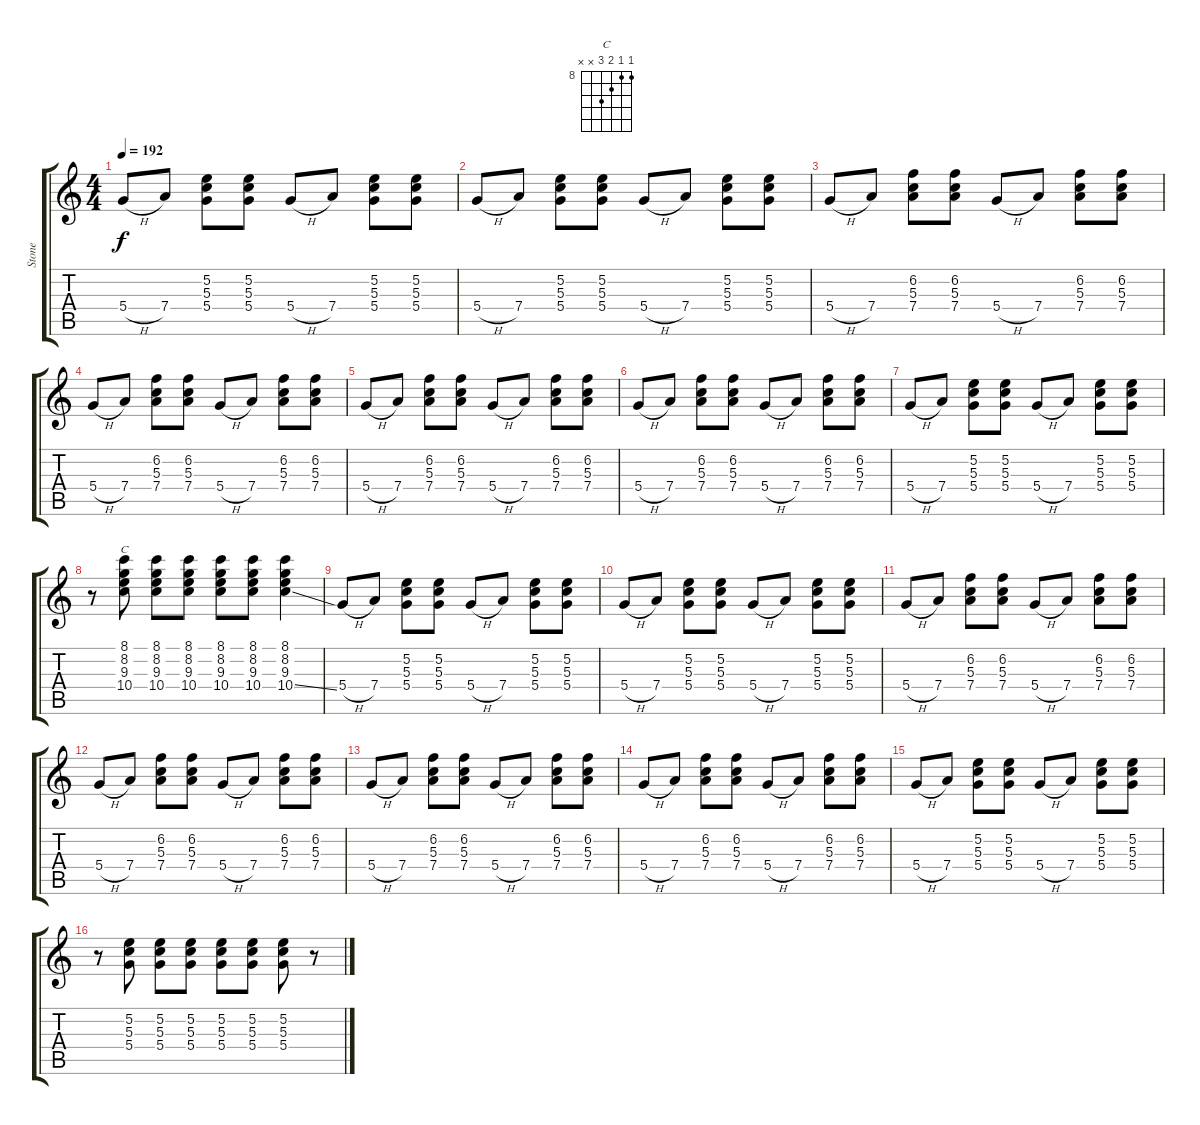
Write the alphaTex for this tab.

\track ("Stone" "Stone") {instrument overdrivenguitar}
\staff {score tabs}
\tuning (E4 B3 G3 D3 A2 E2) {hide}
\chord ("C" 8 8 9 10 x x) {firstfret 8}
\ts (4 4)
\tempo 192
\clef g2
\ks c
5.4{h}.8{dy f} 7.4.8 (5.2 5.3 5.4).8 (5.2 5.3 5.4).8 5.4{h}.8 7.4.8 (5.2 5.3 5.4).8 (5.2 5.3 5.4).8 |
5.4{h}.8 7.4.8 (5.2 5.3 5.4).8 (5.2 5.3 5.4).8 5.4{h}.8 7.4.8 (5.2 5.3 5.4).8 (5.2 5.3 5.4).8 |
5.4{h}.8 7.4.8 (6.2 5.3 7.4).8 (6.2 5.3 7.4).8 5.4{h}.8 7.4.8 (6.2 5.3 7.4).8 (6.2 5.3 7.4).8 |
5.4{h}.8 7.4.8 (6.2 5.3 7.4).8 (6.2 5.3 7.4).8 5.4{h}.8 7.4.8 (6.2 5.3 7.4).8 (6.2 5.3 7.4).8 |
5.4{h}.8 7.4.8 (6.2 5.3 7.4).8 (6.2 5.3 7.4).8 5.4{h}.8 7.4.8 (6.2 5.3 7.4).8 (6.2 5.3 7.4).8 |
5.4{h}.8 7.4.8 (6.2 5.3 7.4).8 (6.2 5.3 7.4).8 5.4{h}.8 7.4.8 (6.2 5.3 7.4).8 (6.2 5.3 7.4).8 |
5.4{h}.8 7.4.8 (5.2 5.3 5.4).8 (5.2 5.3 5.4).8 5.4{h}.8 7.4.8 (5.2 5.3 5.4).8 (5.2 5.3 5.4).8 |
r.8 (8.1 8.2 9.3 10.4).8{ch "C"} (8.1 8.2 9.3 10.4).8 (8.1 8.2 9.3 10.4).8 (8.1 8.2 9.3 10.4).8 (8.1 8.2 9.3 10.4).8 (8.1 8.2 9.3 10.4{ss}).4 |
5.4{h}.8 7.4.8 (5.2 5.3 5.4).8 (5.2 5.3 5.4).8 5.4{h}.8 7.4.8 (5.2 5.3 5.4).8 (5.2 5.3 5.4).8 |
5.4{h}.8 7.4.8 (5.2 5.3 5.4).8 (5.2 5.3 5.4).8 5.4{h}.8 7.4.8 (5.2 5.3 5.4).8 (5.2 5.3 5.4).8 |
5.4{h}.8 7.4.8 (6.2 5.3 7.4).8 (6.2 5.3 7.4).8 5.4{h}.8 7.4.8 (6.2 5.3 7.4).8 (6.2 5.3 7.4).8 |
5.4{h}.8 7.4.8 (6.2 5.3 7.4).8 (6.2 5.3 7.4).8 5.4{h}.8 7.4.8 (6.2 5.3 7.4).8 (6.2 5.3 7.4).8 |
5.4{h}.8 7.4.8 (6.2 5.3 7.4).8 (6.2 5.3 7.4).8 5.4{h}.8 7.4.8 (6.2 5.3 7.4).8 (6.2 5.3 7.4).8 |
5.4{h}.8 7.4.8 (6.2 5.3 7.4).8 (6.2 5.3 7.4).8 5.4{h}.8 7.4.8 (6.2 5.3 7.4).8 (6.2 5.3 7.4).8 |
5.4{h}.8 7.4.8 (5.2 5.3 5.4).8 (5.2 5.3 5.4).8 5.4{h}.8 7.4.8 (5.2 5.3 5.4).8 (5.2 5.3 5.4).8 |
r.8 (5.2 5.3 5.4).8 (5.2 5.3 5.4).8 (5.2 5.3 5.4).8 (5.2 5.3 5.4).8 (5.2 5.3 5.4).8 (5.2 5.3 5.4).8 r.8
